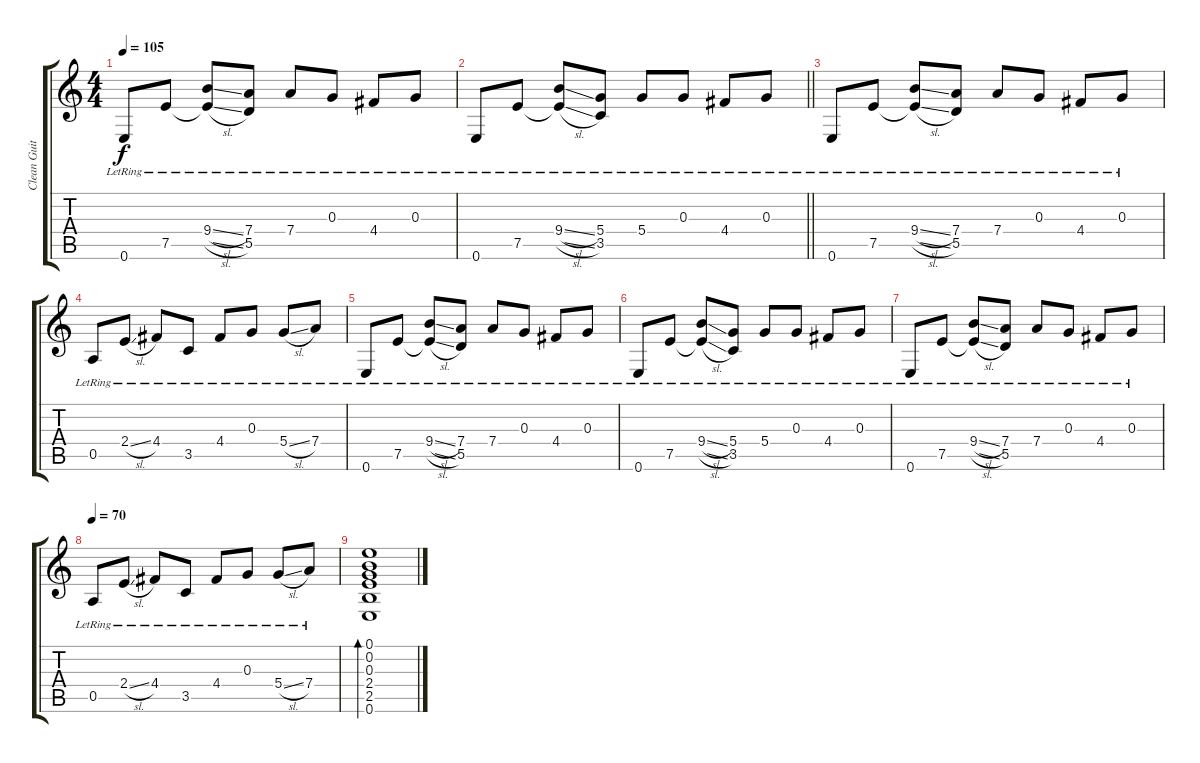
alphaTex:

\track ("Clean Guitar 1" "Clean Guit") {instrument electricguitarclean}
\staff {score tabs}
\tuning (E4 B3 G3 D3 A2 E2) {hide}
\ts (4 4)
\tempo 105
\clef g2
\ks c
0.6{lr}.8{dy f} 7.5{lr}.8 (9.4{sl lr} 7.5{sl t}).8 (7.4{lr} 5.5{lr}).8 7.4{lr}.8 0.3{lr}.8 4.4{lr}.8 0.3{lr}.8 |
\barLineRight lightlight
0.6{lr}.8 7.5{lr}.8 (9.4{sl lr} 7.5{sl t}).8 (5.4{lr} 3.5{lr}).8 5.4{lr}.8 0.3{lr}.8 4.4{lr}.8 0.3{lr}.8 |
0.6{lr}.8 7.5{lr}.8 (9.4{sl lr} 7.5{sl t}).8 (7.4{lr} 5.5{lr}).8 7.4{lr}.8 0.3{lr}.8 4.4{lr}.8 0.3{lr}.8 |
0.5{lr}.8 2.4{sl lr}.8 4.4{lr}.8 3.5{lr}.8 4.4{lr}.8 0.3{lr}.8 5.4{sl lr}.8 7.4{lr}.8 |
0.6{lr}.8 7.5{lr}.8 (9.4{sl lr} 7.5{sl t}).8 (7.4{lr} 5.5{lr}).8 7.4{lr}.8 0.3{lr}.8 4.4{lr}.8 0.3{lr}.8 |
0.6{lr}.8 7.5{lr}.8 (9.4{sl lr} 7.5{sl t}).8 (5.4{lr} 3.5{lr}).8 5.4{lr}.8 0.3{lr}.8 4.4{lr}.8 0.3{lr}.8 |
0.6{lr}.8 7.5{lr}.8 (9.4{sl lr} 7.5{sl t}).8 (7.4{lr} 5.5{lr}).8 7.4{lr}.8 0.3{lr}.8 4.4{lr}.8 0.3{lr}.8 |
\tempo 70
0.5{lr}.8 2.4{sl lr}.8 4.4{lr}.8 3.5{lr}.8 4.4{lr}.8 0.3{lr}.8 5.4{sl lr}.8 7.4{lr}.8 |
(0.1 0.2 0.3 2.4 2.5 0.6).1{bd 60}
